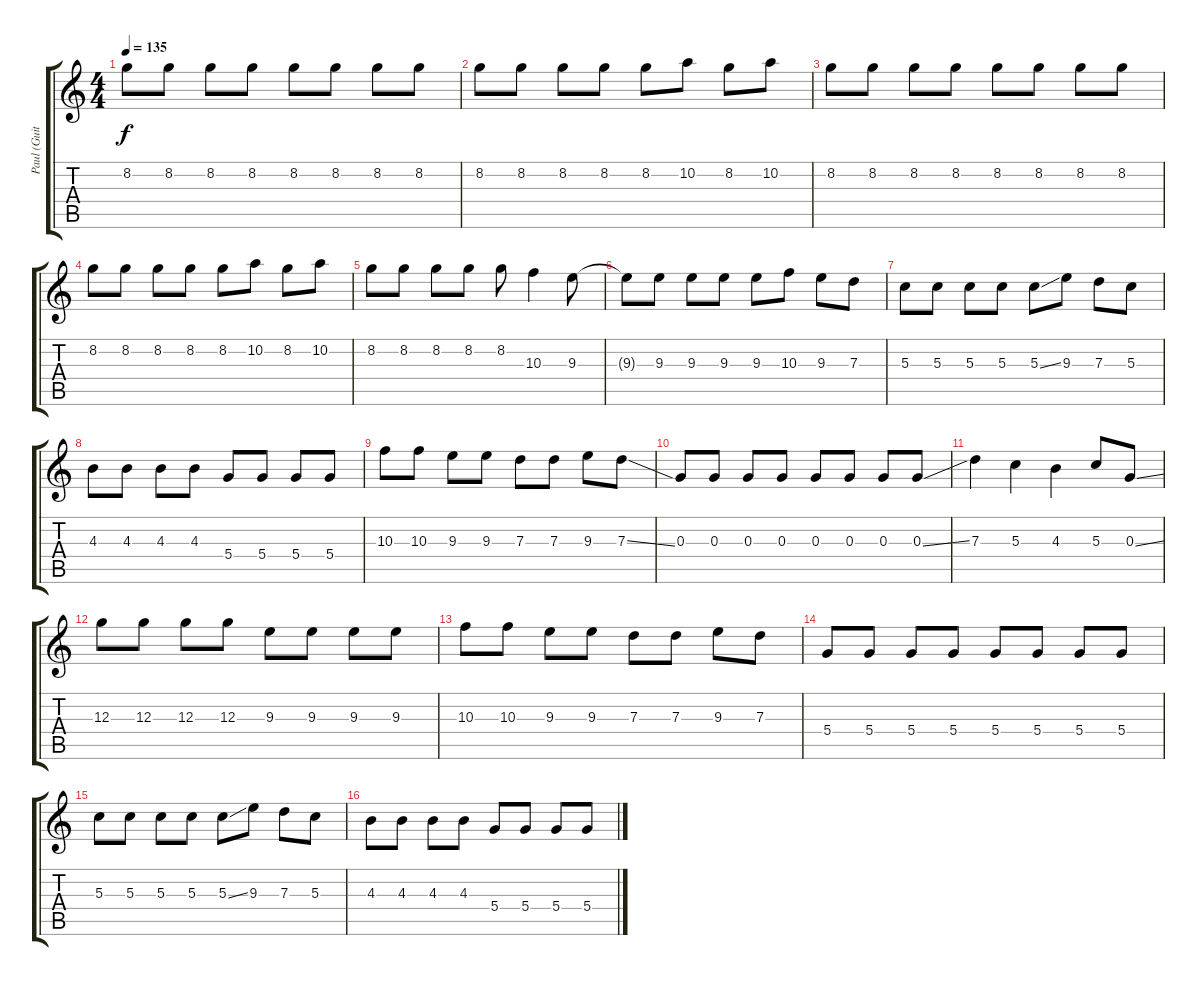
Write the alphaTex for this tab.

\track ("Paul (Guitar)" "Paul (Guit") {instrument overdrivenguitar}
\staff {score tabs}
\tuning (E4 B3 G3 D3 A2 E2) {hide}
\ts (4 4)
\tempo 135
\clef g2
\ks c
8.2.8{dy f} 8.2.8 8.2.8 8.2.8 8.2.8 8.2.8 8.2.8 8.2.8 |
8.2.8 8.2.8 8.2.8 8.2.8 8.2.8 10.2.8 8.2.8 10.2.8 |
8.2.8 8.2.8 8.2.8 8.2.8 8.2.8 8.2.8 8.2.8 8.2.8 |
8.2.8 8.2.8 8.2.8 8.2.8 8.2.8 10.2.8 8.2.8 10.2.8 |
8.2.8 8.2.8 8.2.8 8.2.8 8.2.8 10.3.4 9.3.8 |
9.3{t}.8 9.3.8 9.3.8 9.3.8 9.3.8 10.3.8 9.3.8 7.3.8 |
5.3.8 5.3.8 5.3.8 5.3.8 5.3{ss}.8 9.3.8 7.3.8 5.3.8 |
4.3.8 4.3.8 4.3.8 4.3.8 5.4.8 5.4.8 5.4.8 5.4.8 |
10.3.8 10.3.8 9.3.8 9.3.8 7.3.8 7.3.8 9.3.8 7.3{ss}.8 |
0.3.8 0.3.8 0.3.8 0.3.8 0.3.8 0.3.8 0.3.8 0.3{ss}.8 |
7.3.4 5.3.4 4.3.4 5.3.8 0.3{ss}.8 |
12.3.8 12.3.8 12.3.8 12.3.8 9.3.8 9.3.8 9.3.8 9.3.8 |
10.3.8 10.3.8 9.3.8 9.3.8 7.3.8 7.3.8 9.3.8 7.3.8 |
5.4.8 5.4.8 5.4.8 5.4.8 5.4.8 5.4.8 5.4.8 5.4.8 |
5.3.8 5.3.8 5.3.8 5.3.8 5.3{ss}.8 9.3.8 7.3.8 5.3.8 |
4.3.8 4.3.8 4.3.8 4.3.8 5.4.8 5.4.8 5.4.8 5.4.8
